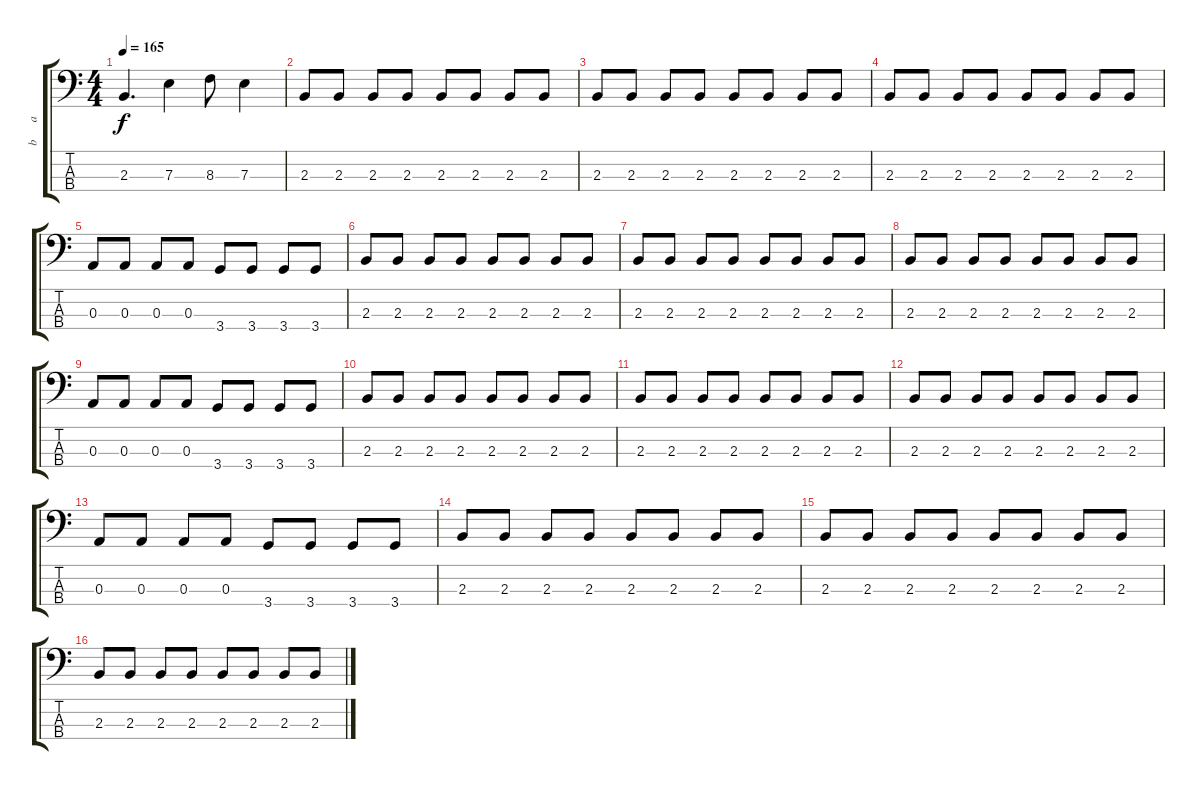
\track ("b      a      s      s" "b      a  ") {instrument synthbass2}
\staff {score tabs}
\tuning (G2 D2 A1 E1) {hide}
\ts (4 4)
\tempo 165
\clef f4
\ks c
2.3.4{d dy f} 7.3.4 8.3.8 7.3.4 |
2.3.8 2.3.8 2.3.8 2.3.8 2.3.8 2.3.8 2.3.8 2.3.8 |
2.3.8 2.3.8 2.3.8 2.3.8 2.3.8 2.3.8 2.3.8 2.3.8 |
2.3.8 2.3.8 2.3.8 2.3.8 2.3.8 2.3.8 2.3.8 2.3.8 |
0.3.8 0.3.8 0.3.8 0.3.8 3.4.8 3.4.8 3.4.8 3.4.8 |
2.3.8 2.3.8 2.3.8 2.3.8 2.3.8 2.3.8 2.3.8 2.3.8 |
2.3.8 2.3.8 2.3.8 2.3.8 2.3.8 2.3.8 2.3.8 2.3.8 |
2.3.8 2.3.8 2.3.8 2.3.8 2.3.8 2.3.8 2.3.8 2.3.8 |
0.3.8 0.3.8 0.3.8 0.3.8 3.4.8 3.4.8 3.4.8 3.4.8 |
2.3.8 2.3.8 2.3.8 2.3.8 2.3.8 2.3.8 2.3.8 2.3.8 |
2.3.8 2.3.8 2.3.8 2.3.8 2.3.8 2.3.8 2.3.8 2.3.8 |
2.3.8 2.3.8 2.3.8 2.3.8 2.3.8 2.3.8 2.3.8 2.3.8 |
0.3.8 0.3.8 0.3.8 0.3.8 3.4.8 3.4.8 3.4.8 3.4.8 |
2.3.8 2.3.8 2.3.8 2.3.8 2.3.8 2.3.8 2.3.8 2.3.8 |
2.3.8 2.3.8 2.3.8 2.3.8 2.3.8 2.3.8 2.3.8 2.3.8 |
2.3.8 2.3.8 2.3.8 2.3.8 2.3.8 2.3.8 2.3.8 2.3.8
